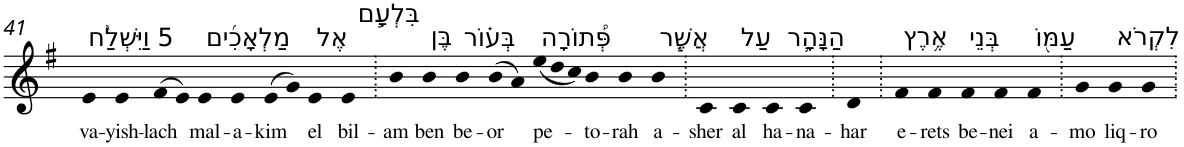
**kern	**text
*part1	*part1
*staff1	*staff1
*I"Piano	*
*I'Pno	*
!!LO:PB:g=z
*clefG2	*
*k[f#]	*
*G:	*
=41	=41
!LO:TX:a:t=5 וַיִּשְׁלַ֨ח	!
!	!LO:LY:b
4e	va-
!	!LO:LY:b
4e	-yish-
!	!LO:LY:b
(>8f#	-lach
8e)	.
!LO:TX:a:t=מַלְאָכִ֜ים	!
!	!LO:LY:b
4e	mal-
!	!LO:LY:b
4e	-a-
!	!LO:LY:b
(>8e	-kim
8g)	.
!LO:TX:a:t=אֶל	!
!	!LO:LY:b
4e	el
!LO:TX:a:t=בִּלְעָ֣ם	!
!	!LO:LY:b
4e	bil-
=42.	=42.
!	!LO:LY:b
4b	-am
!LO:TX:a:t=בֶּן	!
!	!LO:LY:b
4b	ben
!LO:TX:a:t=בְּע֗וֹר	!
!	!LO:LY:b
4b	be-
!	!LO:LY:b
(>8b	-or
8a)	.
*Xtuplet	*
!LO:TX:a:t=פְּ֠תוֹרָה	!
!	!LO:LY:b
(<12ee	pe-
12dd	.
12cc)	.
!	!LO:LY:b
4b	-to-
!	!LO:LY:b
4b	-rah
!LO:TX:a:t=אֲשֶׁ֧ר	!
!	!LO:LY:b
4b	a-
=43.	=43.
!	!LO:LY:b
4c	-sher
!LO:TX:a:t=עַל	!
!	!LO:LY:b
4c	al
!LO:TX:a:t=הַנָּהָ֛ר	!
!	!LO:LY:b
4c	ha-
!	!LO:LY:b
4c	-na-
=44.	=44.
!	!LO:LY:b
4d	-har
=45.	=45.
!LO:TX:a:t=אֶ֥רֶץ	!
!	!LO:LY:b
4f#	e-
!	!LO:LY:b
4f#	-rets
!LO:TX:a:t=בְּנֵי	!
!	!LO:LY:b
4f#	be-
!	!LO:LY:b
4f#	-nei
!LO:TX:a:t=עַמּ֖וֹ	!
!	!LO:LY:b
4f#	a-
=46.	=46.
!	!LO:LY:b
4g	-mo
!LO:TX:a:t=לִקְרֹא	!
!	!LO:LY:b
4g	liq-
!	!LO:LY:b
4g	-ro
=.	=.
*-	*-
